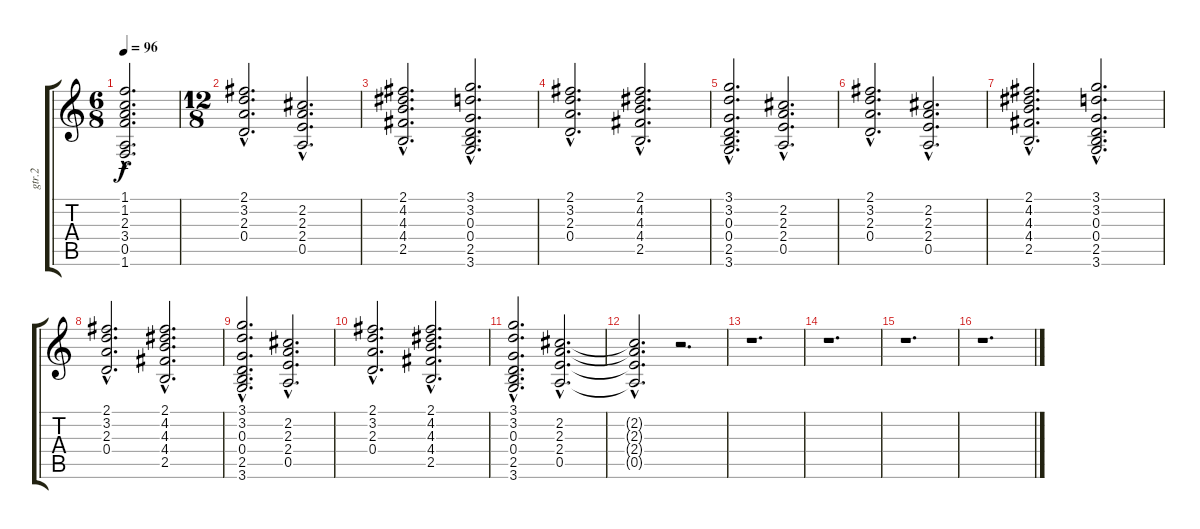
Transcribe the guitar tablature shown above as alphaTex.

\track ("gtr.2" "gtr.2") {instrument overdrivenguitar}
\staff {score tabs}
\tuning (E4 B3 G3 D3 A2 E2) {hide}
\ts (6 8)
\tempo 96
\clef g2
\ks c
(1.1{hac t} 1.2{hac t} 2.3{hac t} 3.4{hac t} 0.5{hac t} 1.6{hac t}).2{d dy f} |
\ts (12 8)
(2.1{hac} 3.2{hac} 2.3{hac} 0.4{hac}).2{d} (2.2{hac} 2.3{hac} 2.4{hac} 0.5{hac}).2{d} |
(2.1{hac} 4.2{hac} 4.3{hac} 4.4{hac} 2.5{hac}).2{d} (3.1{hac} 3.2{hac} 0.3{hac} 0.4{hac} 2.5{hac} 3.6{hac}).2{d} |
(2.1{hac} 3.2{hac} 2.3{hac} 0.4{hac}).2{d} (2.1{hac} 4.2{hac} 4.3{hac} 4.4{hac} 2.5{hac}).2{d} |
(3.1{hac} 3.2{hac} 0.3{hac} 0.4{hac} 2.5{hac} 3.6{hac}).2{d} (2.2{hac} 2.3{hac} 2.4{hac} 0.5{hac}).2{d} |
(2.1{hac} 3.2{hac} 2.3{hac} 0.4{hac}).2{d} (2.2{hac} 2.3{hac} 2.4{hac} 0.5{hac}).2{d} |
(2.1{hac} 4.2{hac} 4.3{hac} 4.4{hac} 2.5{hac}).2{d} (3.1{hac} 3.2{hac} 0.3{hac} 0.4{hac} 2.5{hac} 3.6{hac}).2{d} |
(2.1{hac} 3.2{hac} 2.3{hac} 0.4{hac}).2{d} (2.1{hac} 4.2{hac} 4.3{hac} 4.4{hac} 2.5{hac}).2{d} |
(3.1{hac} 3.2{hac} 0.3{hac} 0.4{hac} 2.5{hac} 3.6{hac}).2{d} (2.2{hac} 2.3{hac} 2.4{hac} 0.5{hac}).2{d} |
(2.1{hac} 3.2{hac} 2.3{hac} 0.4{hac}).2{d} (2.1{hac} 4.2{hac} 4.3{hac} 4.4{hac} 2.5{hac}).2{d} |
(3.1{hac} 3.2{hac} 0.3{hac} 0.4{hac} 2.5{hac} 3.6{hac}).2{d} (2.2{hac} 2.3{hac} 2.4{hac} 0.5{hac}).2{d} |
(2.2{hac t} 2.3{hac t} 2.4{hac t} 0.5{hac t}).2{d} r.2{d} |
r.1{d} |
r.1{d} |
r.1{d} |
r.1{d}
